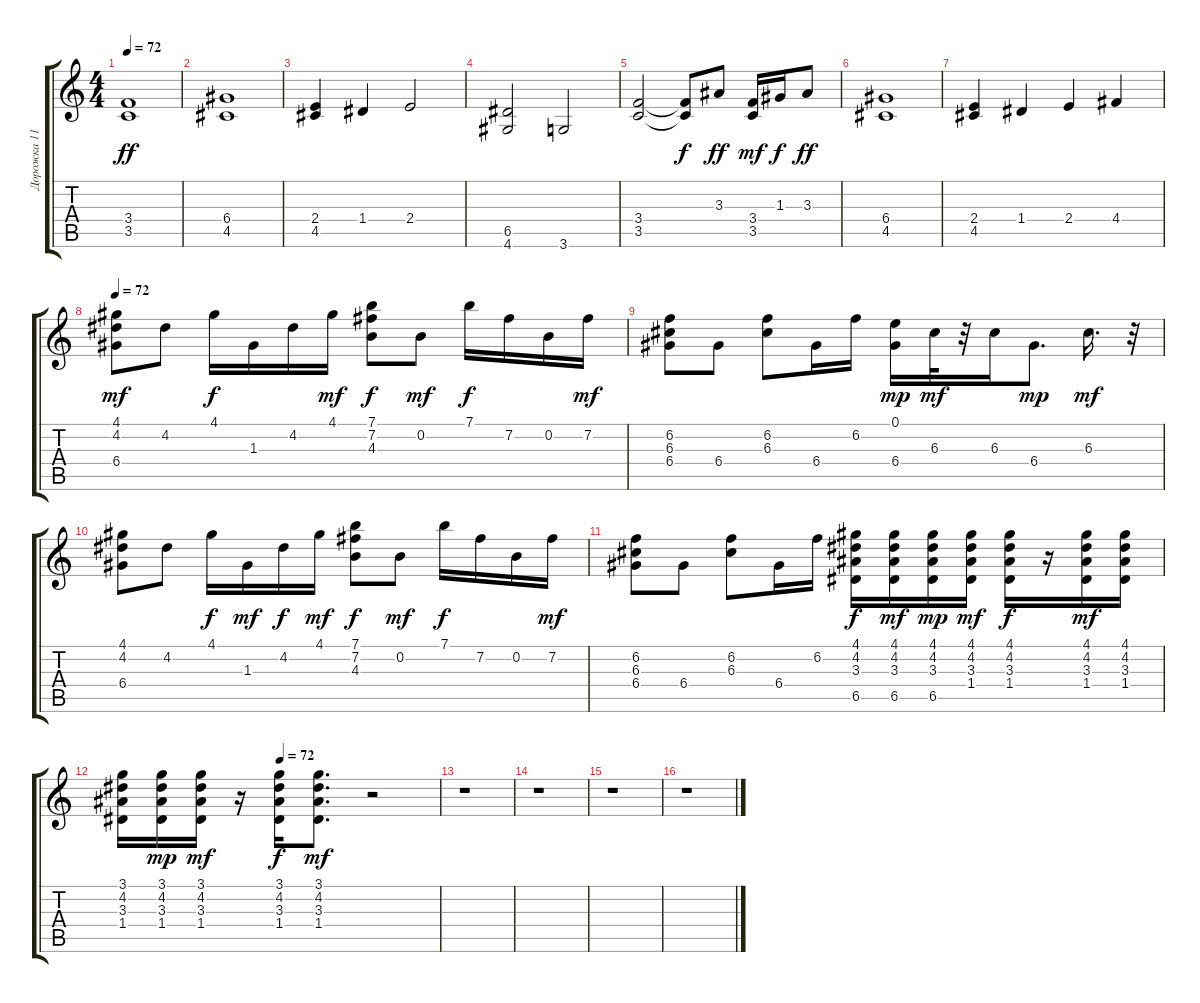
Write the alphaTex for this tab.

\track ("Дорожка 11" "Дорожка 11") {instrument overdrivenguitar}
\staff {score tabs}
\tuning (E4 B3 G3 D3 A2 E2) {hide}
\ts (4 4)
\tempo 72
\clef g2
\ks c
(3.4 3.5).1{dy ff} |
(6.4 4.5).1 |
(2.4 4.5).4 1.4.4 2.4.2 |
(6.5 4.6).2 3.6.2 |
(3.4 3.5).2 (3.4{t} 3.5{t}).8{dy f} 3.3.8{dy ff} (3.4 3.5).16{dy mf} 1.3.16{dy f} 3.3.8{dy ff} |
(6.4 4.5).1 |
(2.4 4.5).4 1.4.4 2.4.4 4.4.4 |
\tempo 72
(4.1 4.2 6.4).8{dy mf} 4.2.8 4.1.16{dy f} 1.3.16 4.2.16 4.1.16{dy mf} (7.1 7.2 4.3).8{dy f} 0.2.8{dy mf} 7.1.16{dy f} 7.2.16 0.2.16 7.2.16{dy mf} |
(6.2 6.3 6.4).8 6.4.8 (6.2 6.3).8 6.4.16 6.2.16 (0.1 6.4).16{dy mp} 6.3.32{dy mf} r.32 6.3.16 6.4.8{d dy mp} 6.3.16{d dy mf} r.32 |
(4.1 4.2 6.4).8 4.2.8 4.1.16{dy f} 1.3.16{dy mf} 4.2.16{dy f} 4.1.16{dy mf} (7.1 7.2 4.3).8{dy f} 0.2.8{dy mf} 7.1.16{dy f} 7.2.16 0.2.16 7.2.16{dy mf} |
(6.2 6.3 6.4).8 6.4.8 (6.2 6.3).8 6.4.16 6.2.16 (4.1 4.2 3.3 6.5).16{dy f} (4.1 4.2 3.3 6.5).16{dy mf} (4.1 4.2 3.3 6.5).16{dy mp} (4.1 4.2 3.3 1.4).16{dy mf} (4.1 4.2 3.3 1.4).16{dy f} r.16 (4.1 4.2 3.3 1.4).16{dy mf} (4.1 4.2 3.3 1.4).16 |
\tempo (72 0.5)
(3.1 4.2 3.3 1.4).16 (3.1 4.2 3.3 1.4).16{dy mp} (3.1 4.2 3.3 1.4).16{dy mf} r.16 (3.1 4.2 3.3 1.4).16{dy f} (3.1 4.2 3.3 1.4).8{d dy mf} r.2 |
r.1 |
r.1 |
r.1 |
r.1
